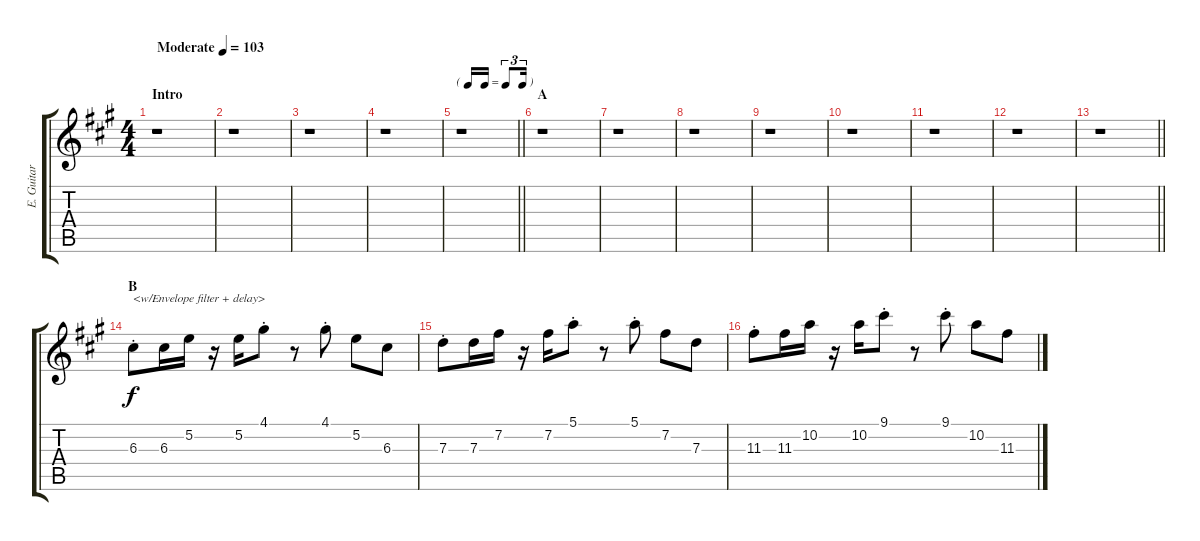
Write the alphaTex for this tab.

\track ("E. Guitar III" "E. Guitar ") {instrument electricguitarjazz}
\staff {score tabs}
\tuning (E4 B3 G3 D3 A2 E2) {hide}
\ts (4 4)
\section ("" "Intro")
\tempo (103 "Moderate")
\clef g2
\ks a
r.1{dy f instrument electricguitarjazz} |
r.1 |
r.1 |
r.1 |
\tf triplet16th
\barLineRight lightlight
r.1 |
\section ("" "A")
r.1 |
r.1 |
r.1 |
r.1 |
r.1 |
r.1 |
r.1 |
\barLineRight lightlight
r.1 |
\section ("" "B")
6.3{st}.8{txt "<w/Envelope filter + delay>"} 6.3.16 5.2.16 r.16 5.2.16 4.1{st}.8 r.8 4.1{st}.8 5.2.8 6.3.8 |
7.3{st}.8 7.3.16 7.2.16 r.16 7.2.16 5.1{st}.8 r.8 5.1{st}.8 7.2.8 7.3.8 |
11.3{st}.8 11.3.16 10.2.16 r.16 10.2.16 9.1{st}.8 r.8 9.1{st}.8 10.2.8 11.3.8
